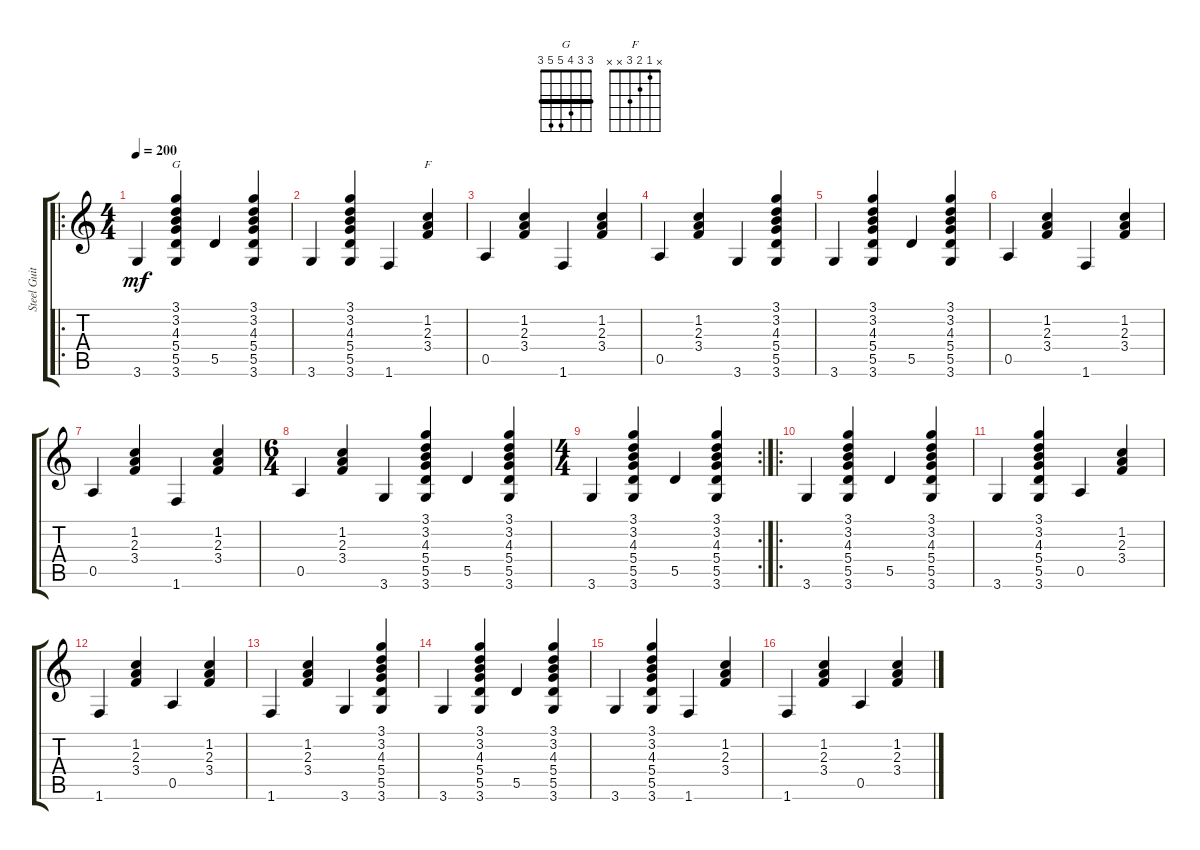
\track ("Steel Guitar" "Steel Guit") {instrument acousticguitarsteel}
\staff {score tabs}
\tuning (E4 B3 G3 D3 A2 E2) {hide}
\chord ("G" 3 3 4 5 5 3) {barre 3}
\chord ("F" x 1 2 3 x x)
\ro
\ts (4 4)
\tempo 200
\clef g2
\ks c
3.6.4{dy mf instrument acousticguitarsteel} (3.1 3.2 4.3 5.4 5.5 3.6).4{ch "G"} 5.5.4 (3.1 3.2 4.3 5.4 5.5 3.6).4 |
3.6.4 (3.1 3.2 4.3 5.4 5.5 3.6).4 1.6.4 (1.2 2.3 3.4).4{ch "F"} |
0.5.4 (1.2 2.3 3.4).4 1.6.4 (1.2 2.3 3.4).4 |
0.5.4 (1.2 2.3 3.4).4 3.6.4 (3.1 3.2 4.3 5.4 5.5 3.6).4 |
3.6.4 (3.1 3.2 4.3 5.4 5.5 3.6).4 5.5.4 (3.1 3.2 4.3 5.4 5.5 3.6).4 |
0.5.4 (1.2 2.3 3.4).4 1.6.4 (1.2 2.3 3.4).4 |
0.5.4 (1.2 2.3 3.4).4 1.6.4 (1.2 2.3 3.4).4 |
\ts (6 4)
0.5.4 (1.2 2.3 3.4).4 3.6.4 (3.1 3.2 4.3 5.4 5.5 3.6).4 5.5.4 (3.1 3.2 4.3 5.4 5.5 3.6).4 |
\rc 2
\ts (4 4)
3.6.4 (3.1 3.2 4.3 5.4 5.5 3.6).4 5.5.4 (3.1 3.2 4.3 5.4 5.5 3.6).4 |
\ro
3.6.4 (3.1 3.2 4.3 5.4 5.5 3.6).4 5.5.4 (3.1 3.2 4.3 5.4 5.5 3.6).4 |
3.6.4 (3.1 3.2 4.3 5.4 5.5 3.6).4 0.5.4 (1.2 2.3 3.4).4 |
1.6.4 (1.2 2.3 3.4).4 0.5.4 (1.2 2.3 3.4).4 |
1.6.4 (1.2 2.3 3.4).4 3.6.4 (3.1 3.2 4.3 5.4 5.5 3.6).4 |
3.6.4 (3.1 3.2 4.3 5.4 5.5 3.6).4 5.5.4 (3.1 3.2 4.3 5.4 5.5 3.6).4 |
3.6.4 (3.1 3.2 4.3 5.4 5.5 3.6).4 1.6.4 (1.2 2.3 3.4).4 |
1.6.4 (1.2 2.3 3.4).4 0.5.4 (1.2 2.3 3.4).4
